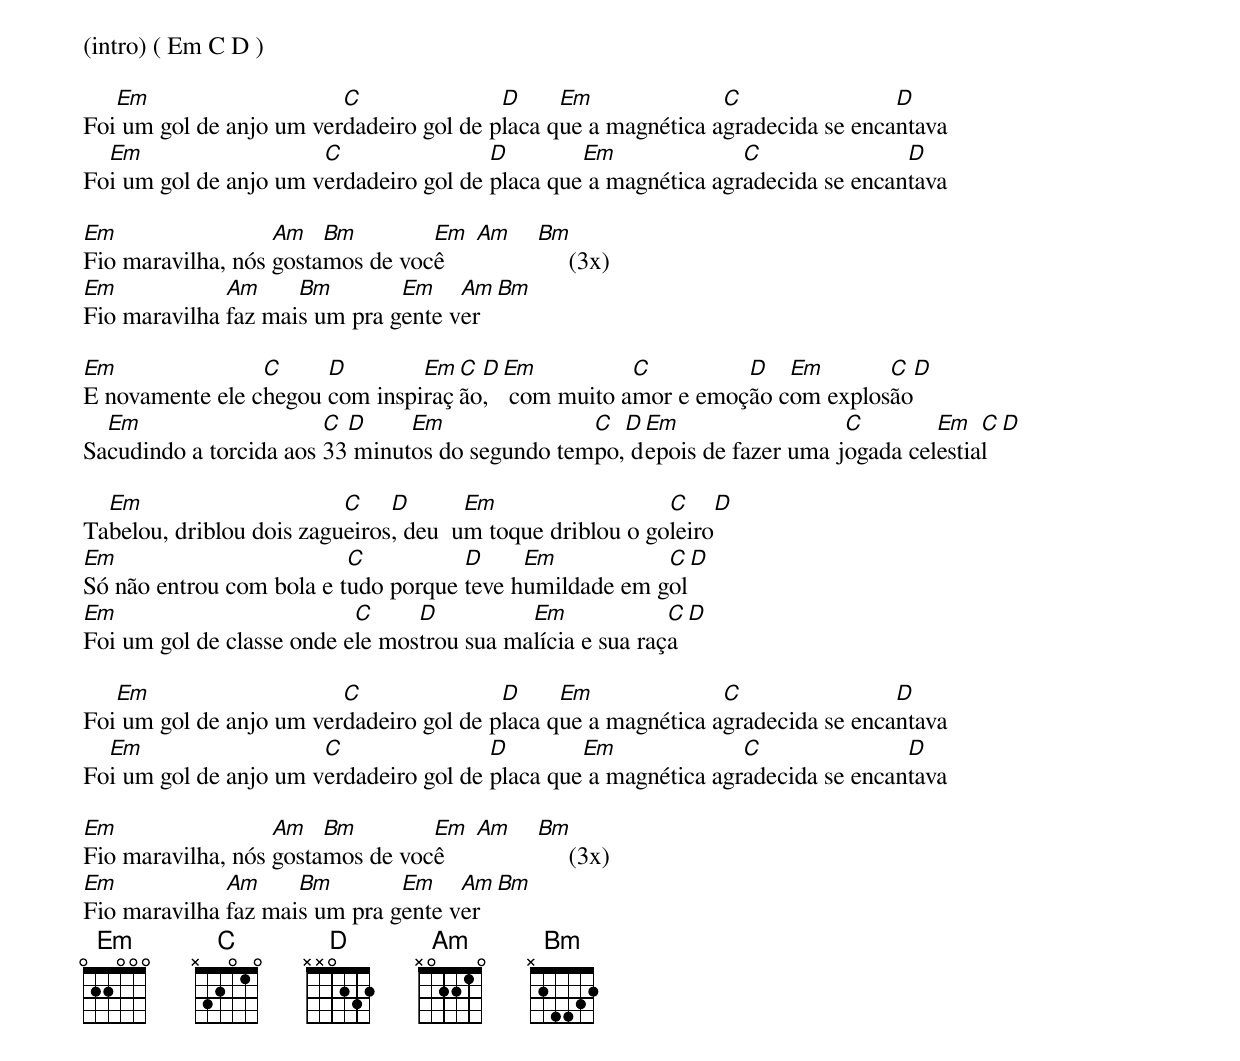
(intro) ( Em C D )

   Em                    C               D     Em              C                D
Foi um gol de anjo um verdadeiro gol de placa que a magnética agradecida se encantava
  Em                   C                D        Em              C               D
Foi um gol de anjo um verdadeiro gol de placa que a magnética agradecida se encantava

Em                 Am   Bm        Em    Am  Bm
Fio maravilha, nós gostamos de você              (3x)
Em            Am     Bm        Em    Am  Bm
Fio maravilha faz mais um pra gente ver

Em               C     D        Em C D Em          C         D   Em       C D
E novamente ele chegou com inspiração,  com muito amor e emoção com explosão
  Em                    C D     Em               C  D Em                  C        Em   C D
Sacudindo a torcida aos 33 minutos do segundo tempo, depois de fazer uma jogada celestial

  Em                      C    D       Em                  C    D
Tabelou, driblou dois zagueiros, deu  um toque driblou o goleiro
Em                        C          D     Em           C  D
Só não entrou com bola e tudo porque teve humildade em gol
Em                         C     D          Em             C   D
Foi um gol de classe onde ele mostrou sua malícia e sua raça

   Em                    C               D     Em              C                D
Foi um gol de anjo um verdadeiro gol de placa que a magnética agradecida se encantava
  Em                   C                D        Em              C               D
Foi um gol de anjo um verdadeiro gol de placa que a magnética agradecida se encantava

Em                 Am   Bm        Em    Am  Bm
Fio maravilha, nós gostamos de você              (3x)
Em            Am     Bm        Em    Am  Bm
Fio maravilha faz mais um pra gente ver
